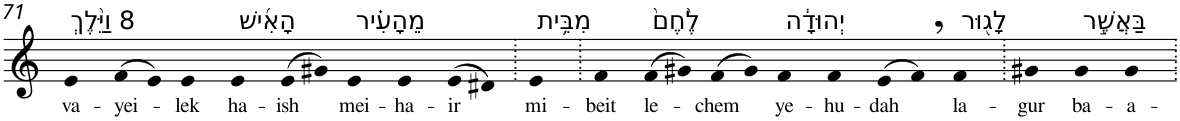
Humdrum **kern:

**kern	**text
*part1	*part1
*staff1	*staff1
*I"Piano	*
*I'Pno	*
!!LO:PB:g=z
*clefG2	*
*k[]	*
=71	=71
!LO:TX:a:t=8 וַיֵּ֨לֶךְ	!
!	!LO:LY:b
4e	va-
!	!LO:LY:b
(>8f	-yei-
8e)	.
!	!LO:LY:b
4e	-lek
!LO:TX:a:t=הָאִ֜ישׁ	!
!	!LO:LY:b
4e	ha-
!	!LO:LY:b
(>8e	-ish
8g#X)	.
!LO:TX:a:t=מֵהָעִ֗יר	!
!	!LO:LY:b
4e	mei-
!	!LO:LY:b
4e	-ha-
!	!LO:LY:b
(>8e	-ir
8d#X)	.
=72.	=72.
!LO:TX:a:t=מִבֵּ֥ית	!
!	!LO:LY:b
4e	mi-
=73.	=73.
!	!LO:LY:b
4f	-beit
!LO:TX:a:t=לֶ֙חֶם֙	!
!	!LO:LY:b
(>8f	le-
8g#X)	.
!	!LO:LY:b
(>8f	-chem
8g#)	.
!LO:TX:a:t=יְהוּדָ֔ה	!
!	!LO:LY:b
4f	ye-
!	!LO:LY:b
4f	-hu-
!	!LO:LY:b
(>8e	-dah
8f,)	.
!LO:TX:a:t=לָג֖וּר	!
!	!LO:LY:b
4f	la-
=74.	=74.
!	!LO:LY:b
4g#X	-gur
!LO:TX:a:t=בַּאֲשֶׁ֣ר	!
!	!LO:LY:b
4g#	ba-
!	!LO:LY:b
4g#	-a-
=.	=.
*-	*-
